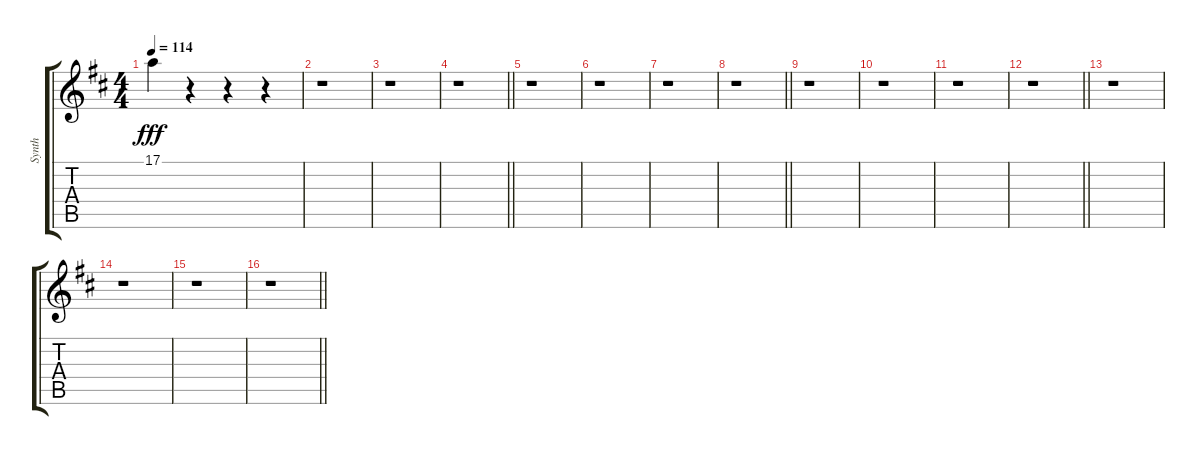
\track ("Synth" "Synth") {instrument recorder}
\staff {score tabs}
\tuning (E4 B3 G3 D3 A2 E2) {hide}
\ts (4 4)
\tempo 114
\clef g2
\ks d
17.1{t}.4{dy fff} r.4 r.4 r.4 |
r.1 |
r.1 |
\barLineRight lightlight
r.1 |
r.1 |
r.1 |
r.1 |
\barLineRight lightlight
r.1 |
r.1 |
r.1 |
r.1 |
\barLineRight lightlight
r.1 |
r.1 |
r.1 |
r.1 |
\barLineRight lightlight
r.1
